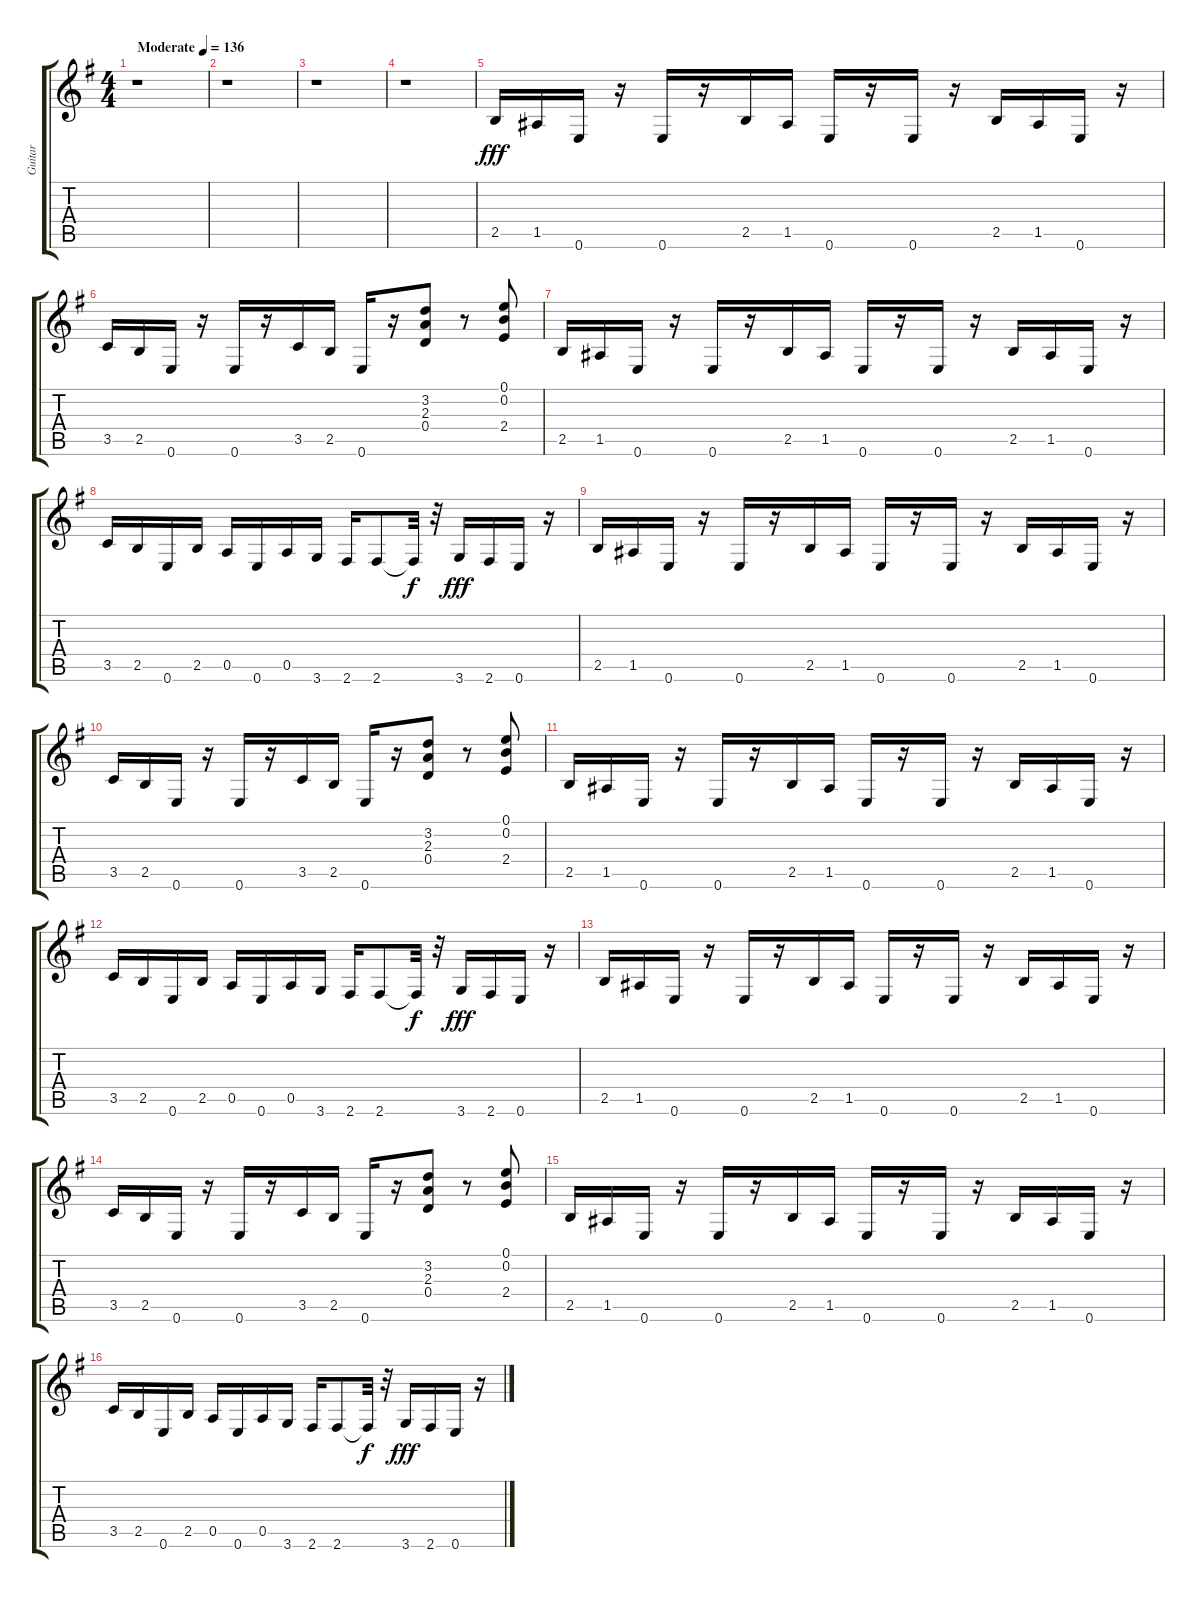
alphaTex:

\track ("Guitar" "Guitar") {instrument overdrivenguitar}
\staff {score tabs}
\tuning (E4 B3 G3 D3 A2 E2) {hide}
\ts (4 4)
\tempo (136 "Moderate")
\clef g2
\ks eminor
r.1{dy fff instrument overdrivenguitar} |
r.1 |
r.1 |
r.1 |
2.5.16 1.5.16 0.6.16 r.16 0.6.16 r.16 2.5.16 1.5.16 0.6.16 r.16 0.6.16 r.16 2.5.16 1.5.16 0.6.16 r.16 |
3.5.16 2.5.16 0.6.16 r.16 0.6.16 r.16 3.5.16 2.5.16 0.6.16 r.16 (3.2 2.3 0.4).8 r.8 (0.1 0.2 2.4).8 |
2.5.16 1.5.16 0.6.16 r.16 0.6.16 r.16 2.5.16 1.5.16 0.6.16 r.16 0.6.16 r.16 2.5.16 1.5.16 0.6.16 r.16 |
3.5.16 2.5.16 0.6.16 2.5.16 0.5.16 0.6.16 0.5.16 3.6.16 2.6.16 2.6.8 2.6{t}.32{dy f} r.32 3.6.16{dy fff} 2.6.16 0.6.16 r.16 |
2.5.16 1.5.16 0.6.16 r.16 0.6.16 r.16 2.5.16 1.5.16 0.6.16 r.16 0.6.16 r.16 2.5.16 1.5.16 0.6.16 r.16 |
3.5.16 2.5.16 0.6.16 r.16 0.6.16 r.16 3.5.16 2.5.16 0.6.16 r.16 (3.2 2.3 0.4).8 r.8 (0.1 0.2 2.4).8 |
2.5.16 1.5.16 0.6.16 r.16 0.6.16 r.16 2.5.16 1.5.16 0.6.16 r.16 0.6.16 r.16 2.5.16 1.5.16 0.6.16 r.16 |
3.5.16 2.5.16 0.6.16 2.5.16 0.5.16 0.6.16 0.5.16 3.6.16 2.6.16 2.6.8 2.6{t}.32{dy f} r.32 3.6.16{dy fff} 2.6.16 0.6.16 r.16 |
2.5.16 1.5.16 0.6.16 r.16 0.6.16 r.16 2.5.16 1.5.16 0.6.16 r.16 0.6.16 r.16 2.5.16 1.5.16 0.6.16 r.16 |
3.5.16 2.5.16 0.6.16 r.16 0.6.16 r.16 3.5.16 2.5.16 0.6.16 r.16 (3.2 2.3 0.4).8 r.8 (0.1 0.2 2.4).8 |
2.5.16 1.5.16 0.6.16 r.16 0.6.16 r.16 2.5.16 1.5.16 0.6.16 r.16 0.6.16 r.16 2.5.16 1.5.16 0.6.16 r.16 |
3.5.16 2.5.16 0.6.16 2.5.16 0.5.16 0.6.16 0.5.16 3.6.16 2.6.16 2.6.8 2.6{t}.32{dy f} r.32 3.6.16{dy fff} 2.6.16 0.6.16 r.16
